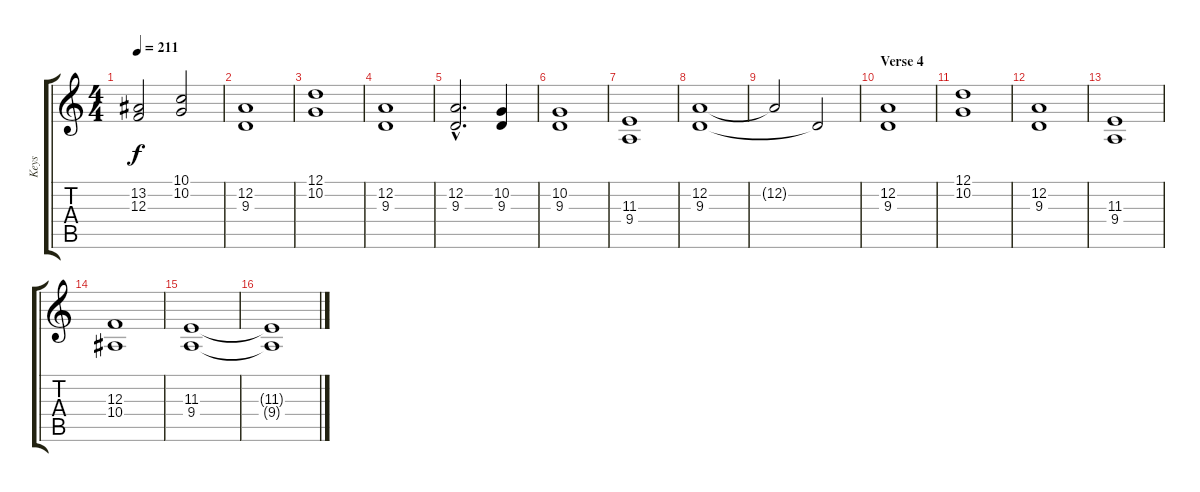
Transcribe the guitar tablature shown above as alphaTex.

\track ("Keys" "Keys") {instrument stringensemble1}
\staff {score tabs}
\tuning (D4 A3 F3 C3 G2 D2) {hide}
\ts (4 4)
\tempo 211
\clef g2
\ks c
(13.2 12.3).2{dy f} (10.1 10.2).2 |
(12.2 9.3).1 |
(12.1 10.2).1 |
(12.2 9.3).1 |
(12.2{hac} 9.3{hac}).2{d} (10.2 9.3).4 |
(10.2 9.3).1 |
(11.3 9.4).1 |
(12.2 9.3).1 |
12.2{t}.2 9.3{t}.2 |
\section ("" "Verse 4")
(12.2 9.3).1 |
(12.1 10.2).1 |
(12.2 9.3).1 |
(11.3 9.4).1 |
(12.3 10.4).1 |
(11.3 9.4).1 |
(11.3{t} 9.4{t}).1
